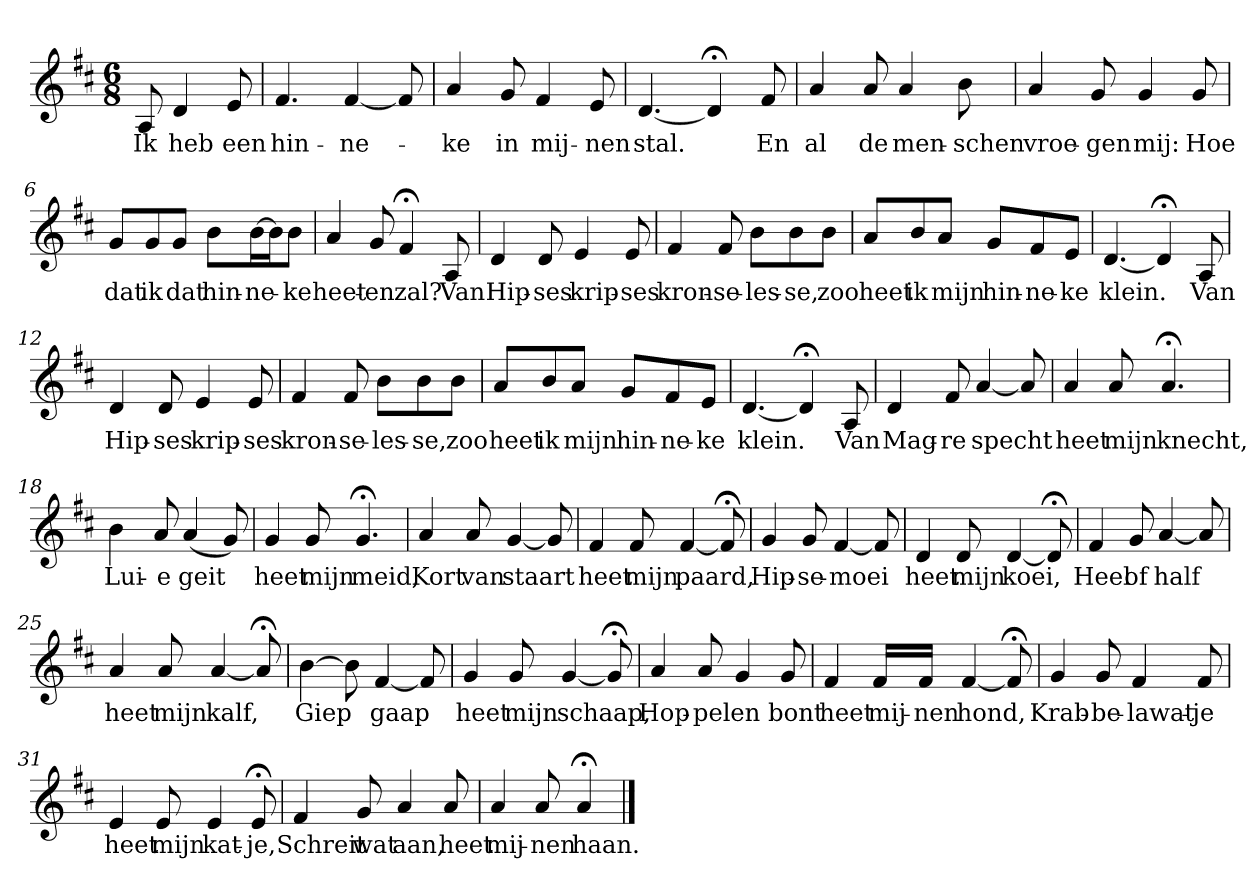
**kern	**text
*part1	*part1
*staff1	*staff1
*k[f#c#]	*
*D:	*
*M6/8	*
*MM120	*
=	=
8A	Ik
4d	heb
8e	een
=1	=1
4.f#	hin-
[4f#	-ne-
8f#]	.
=2	=2
4a	-ke
8g	in
4f#	mij-
8e	-nen
=3	=3
[4.d	stal.
4d;<]	.
8f#	En
=4	=4
4a	al
8a	de
4a	men-
8b	-schen
=5	=5
4a	vroe-
8g	-gen
4g	mij:
8g	Hoe
=6	=6
8gL	dat
8g	ik
8gJ	dat
8bL	hin-
[16bL	-ne-
16bJ]	.
8bJ	-ke
=7	=7
4a	heet-
8g	-en
4f#;<	zal?
8A	Van
=8	=8
4d	Hip-
8d	-ses
4e	krip-
8e	-ses
=9	=9
4f#	kron-
8f#	-se-
8bL	-les-
8b	-se,
8bJ	zoo
=10	=10
8aL	heet
8b	ik
8aJ	mijn
8gL	hin-
8f#	-ne-
8eJ	-ke
=11	=11
[4.d	klein.
4d;<]	.
8A	Van
=12	=12
4d	Hip-
8d	-ses
4e	krip-
8e	-ses
=13	=13
4f#	kron-
8f#	-se-
8bL	-les-
8b	-se,
8bJ	zoo
=14	=14
8aL	heet
8b	ik
8aJ	mijn
8gL	hin-
8f#	-ne-
8eJ	-ke
=15	=15
[4.d	klein.
4d;<]	.
8A	Van
=16	=16
4d	Mag-
8f#	-re
[4a	specht
8a]	.
=17	=17
4a	heet
8a	mijn
4.a;<	knecht,
=18	=18
4b	Lui-
8a	-e
(4a	geit
8g)	.
=19	=19
4g	heet
8g	mijn
4.g;<	meid,
=20	=20
4a	Kort
8a	van
[4g	staart
8g]	.
=21	=21
4f#	heet
8f#	mijn
[4f#	paard,
8f#;<]	.
=22	=22
4g	Hip-
8g	-se-
[4f#	-moei
8f#]	.
=23	=23
4d	heet
8d	mijn
[4d	koei,
8d;<]	.
=24	=24
4f#	Heel
8g	of
[4a	half
8a]	.
=25	=25
4a	heet
8a	mijn
[4a	kalf,
8a;<]	.
=26	=26
[4b	Giep
8b]	.
[4f#	gaap
8f#]	.
=27	=27
4g	heet
8g	mijn
[4g	schaap,
8g;<]	.
=28	=28
4a	Hop-
8a	-pel
4g	en
8g	bont
=29	=29
4f#	heet
16f#LL	mij-
16f#JJ	-nen
[4f#	hond,
8f#;<]	.
=30	=30
4g	Krab-
8g	-be-
4f#	-lawat-
8f#	-je
=31	=31
4e	heet
8e	mijn
4e	kat-
8e;<	-je,
=32	=32
4f#	Schreit
8g	wat
4a	aan,
8a	heet
=33	=33
4a	mij-
8a	-nen
4a;<	haan.
==	==
*-	*-
